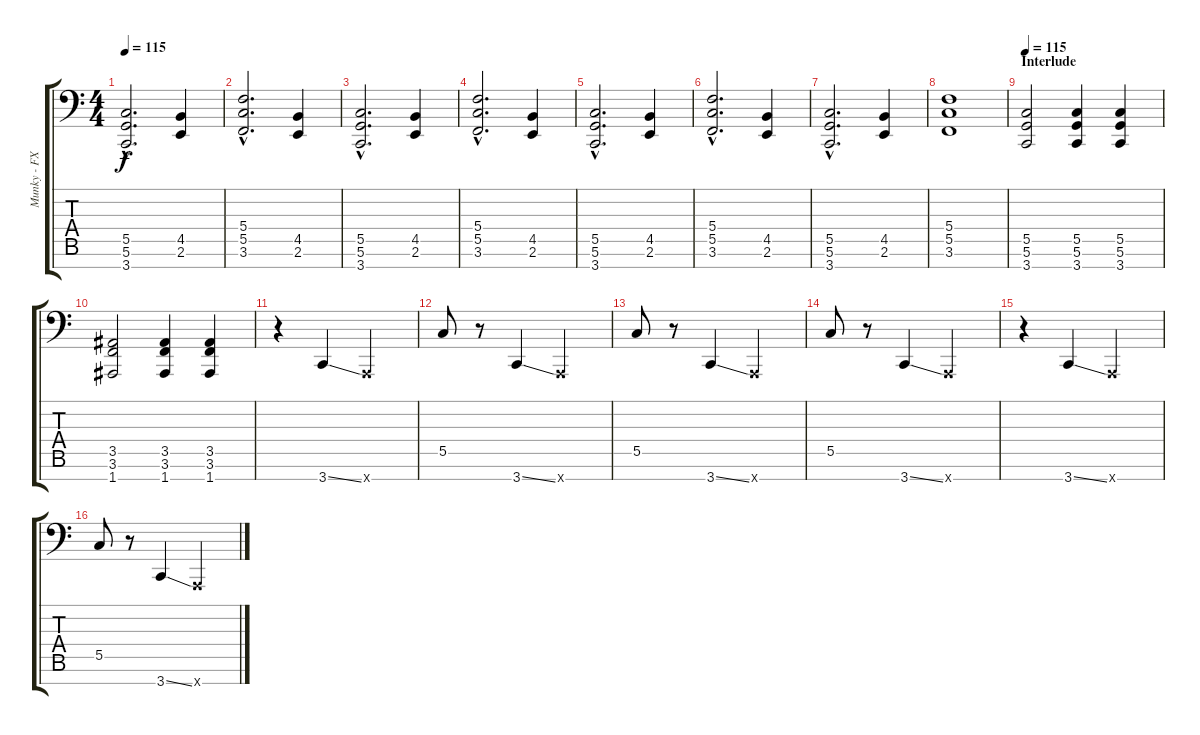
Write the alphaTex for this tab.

\track ("Munky - FX" "Munky - FX") {instrument lead2sawtooth}
\staff {score tabs}
\tuning (D4 A3 F3 C3 G2 D2 A1) {hide}
\ts (4 4)
\tempo 115
\clef f4
\ks c
(5.5{hac} 5.6{hac} 3.7{hac}).2{d dy f volume 10 balance 8 instrument lead2sawtooth} (4.5 2.6).4 |
(5.4{hac} 5.5{hac} 3.6{hac}).2{d} (4.5 2.6).4 |
(5.5{hac} 5.6{hac} 3.7{hac}).2{d} (4.5 2.6).4 |
(5.4{hac} 5.5{hac} 3.6{hac}).2{d} (4.5 2.6).4 |
(5.5{hac} 5.6{hac} 3.7{hac}).2{d} (4.5 2.6).4 |
(5.4{hac} 5.5{hac} 3.6{hac}).2{d} (4.5 2.6).4 |
(5.5{hac} 5.6{hac} 3.7{hac}).2{d} (4.5 2.6).4 |
(5.4 5.5 3.6).1 |
\section ("" "Interlude")
\tempo 115
(5.5 5.6 3.7).2{volume 10 balance 8 instrument lead2sawtooth} (5.5 5.6 3.7).4 (5.5 5.6 3.7).4 |
(3.5 3.6 1.7).2 (3.5 3.6 1.7).4 (3.5 3.6 1.7).4 |
r.4{volume 6 balance 16 instrument lead2sawtooth} 3.7{ss}.4 0.7{x}.2 |
5.5.8 r.8 3.7{ss}.4 0.7{x}.2 |
5.5.8 r.8 3.7{ss}.4 0.7{x}.2 |
5.5.8 r.8 3.7{ss}.4 0.7{x}.2 |
r.4 3.7{ss}.4 0.7{x}.2 |
5.5.8 r.8 3.7{ss}.4 0.7{x}.2
